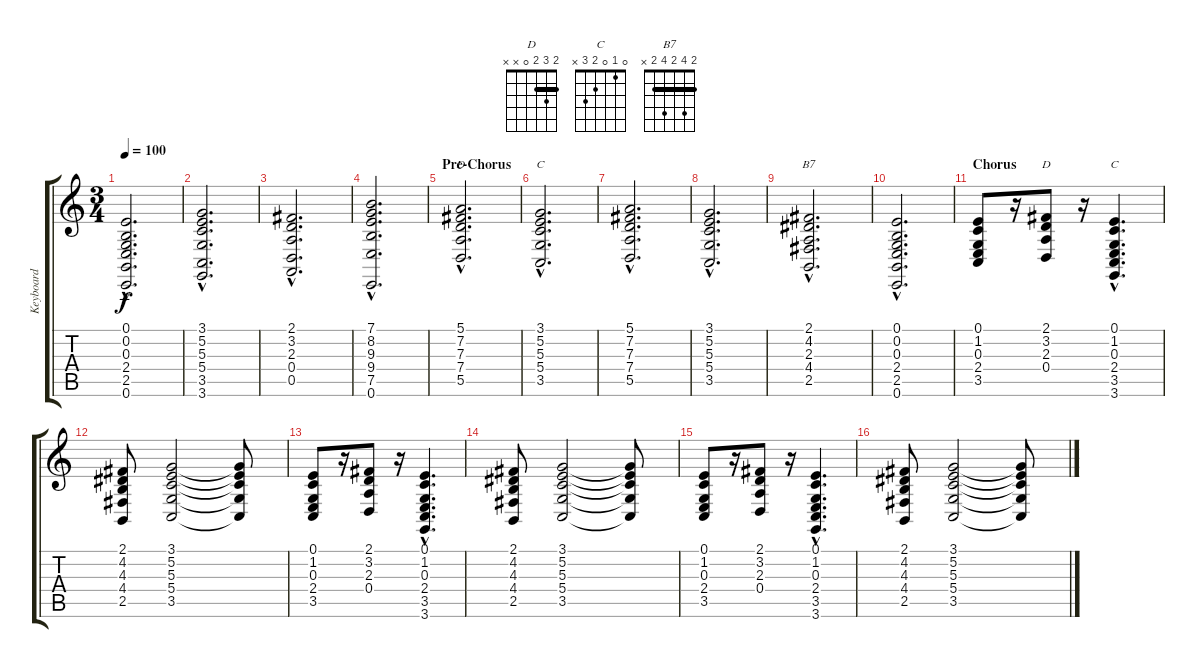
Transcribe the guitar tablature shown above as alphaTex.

\track ("Keyboard" "Keyboard") {instrument synthstrings2}
\staff {score tabs}
\tuning (E4 B3 G3 D3 A2 E2) {hide}
\chord ("D" 5 7 7 7 5 x) {firstfret 5 barre 5}
\chord ("C" 3 5 5 5 3 x) {barre 3}
\chord ("B7" 2 4 2 4 2 x) {barre 2}
\chord ("D" 2 3 2 0 x x) {barre 2}
\chord ("C" 0 1 0 2 3 x)
\ts (3 4)
\tempo 100
\clef g2
\ks c
(0.1{hac} 0.2{hac} 0.3{hac} 2.4{hac} 2.5{hac} 0.6{hac t}).2{d dy f} |
(3.1{hac} 5.2{hac} 5.3{hac} 5.4{hac} 3.5{hac} 3.6{hac}).2{d} |
(2.1{hac} 3.2{hac} 2.3{hac} 0.4{hac} 0.5{hac}).2{d} |
(7.1{hac} 8.2{hac} 9.3{hac} 9.4{hac} 7.5{hac} 0.6{hac}).2{d} |
\section ("" "Pre-Chorus")
(5.1{hac} 7.2{hac} 7.3{hac} 7.4{hac} 5.5{hac}).2{d ch "D"} |
(3.1{hac} 5.2{hac} 5.3{hac} 5.4{hac} 3.5{hac}).2{d ch "C"} |
(5.1{hac} 7.2{hac} 7.3{hac} 7.4{hac} 5.5{hac}).2{d} |
(3.1{hac} 5.2{hac} 5.3{hac} 5.4{hac} 3.5{hac}).2{d} |
(2.1{hac} 4.2{hac} 2.3{hac} 4.4{hac} 2.5{hac}).2{d ch "B7"} |
(0.1{hac} 0.2{hac} 0.3{hac} 2.4{hac} 2.5{hac} 0.6{hac}).2{d} |
\section ("" "Chorus")
(0.1 1.2 0.3 2.4 3.5).8 r.16 (2.1 3.2 2.3 0.4).8{ch "D"} r.16 (0.1{hac} 1.2{hac} 0.3{hac} 2.4{hac} 3.5{hac} 3.6{hac}).4{d ch "C"} |
(2.1 4.2 4.3 4.4 2.5).8 (3.1 5.2 5.3 5.4 3.5).2 (3.1{t} 5.2{t} 5.3{t} 5.4{t} 3.5{t}).8 |
(0.1 1.2 0.3 2.4 3.5).8 r.16 (2.1 3.2 2.3 0.4).8 r.16 (0.1{hac} 1.2{hac} 0.3{hac} 2.4{hac} 3.5{hac} 3.6{hac}).4{d} |
(2.1 4.2 4.3 4.4 2.5).8 (3.1 5.2 5.3 5.4 3.5).2 (3.1{t} 5.2{t} 5.3{t} 5.4{t} 3.5{t}).8 |
(0.1 1.2 0.3 2.4 3.5).8 r.16 (2.1 3.2 2.3 0.4).8 r.16 (0.1{hac} 1.2{hac} 0.3{hac} 2.4{hac} 3.5{hac} 3.6{hac}).4{d} |
(2.1 4.2 4.3 4.4 2.5).8 (3.1 5.2 5.3 5.4 3.5).2 (3.1{t} 5.2{t} 5.3{t} 5.4{t} 3.5{t}).8
